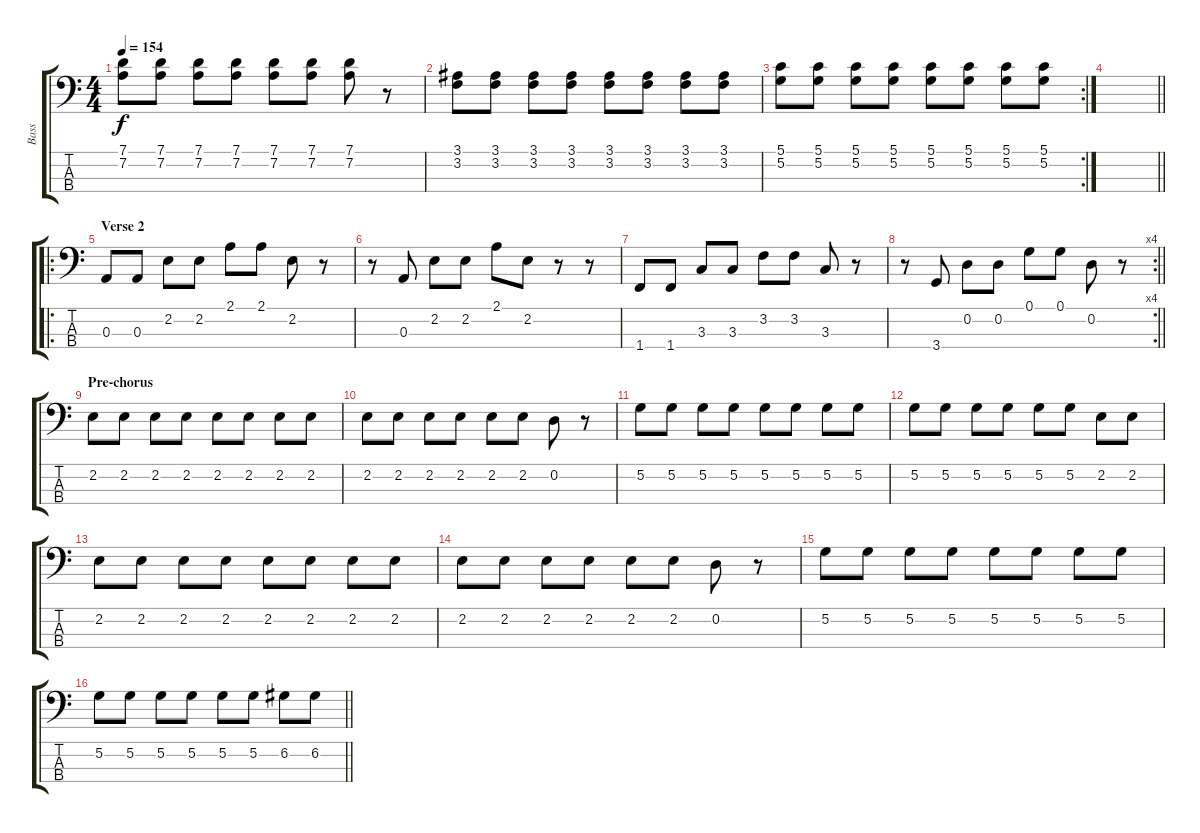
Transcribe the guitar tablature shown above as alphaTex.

\track ("Bass" "Bass") {instrument electricbasspick}
\staff {score tabs}
\tuning (G2 D2 A1 E1) {hide}
\ts (4 4)
\tempo 154
\clef f4
\ks c
(7.1 7.2).8{dy f} (7.1 7.2).8 (7.1 7.2).8 (7.1 7.2).8 (7.1 7.2).8 (7.1 7.2).8 (7.1 7.2).8 r.8 |
(3.1 3.2).8 (3.1 3.2).8 (3.1 3.2).8 (3.1 3.2).8 (3.1 3.2).8 (3.1 3.2).8 (3.1 3.2).8 (3.1 3.2).8 |
\rc 2
(5.1 5.2).8 (5.1 5.2).8 (5.1 5.2).8 (5.1 5.2).8 (5.1 5.2).8 (5.1 5.2).8 (5.1 5.2).8 (5.1 5.2).8 |
\barLineRight lightlight
|
\ro
\section ("" "Verse 2")
0.3.8 0.3.8 2.2.8 2.2.8 2.1.8 2.1.8 2.2.8 r.8 |
r.8 0.3.8 2.2.8 2.2.8 2.1.8 2.2.8 r.8 r.8 |
1.4.8 1.4.8 3.3.8 3.3.8 3.2.8 3.2.8 3.3.8 r.8 |
\rc 4
\barLineRight lightlight
r.8 3.4.8 0.2.8 0.2.8 0.1.8 0.1.8 0.2.8 r.8 |
\section ("" "Pre-chorus")
2.2.8 2.2.8 2.2.8 2.2.8 2.2.8 2.2.8 2.2.8 2.2.8 |
2.2.8 2.2.8 2.2.8 2.2.8 2.2.8 2.2.8 0.2.8 r.8 |
5.2.8 5.2.8 5.2.8 5.2.8 5.2.8 5.2.8 5.2.8 5.2.8 |
5.2.8 5.2.8 5.2.8 5.2.8 5.2.8 5.2.8 2.2.8 2.2.8 |
2.2.8 2.2.8 2.2.8 2.2.8 2.2.8 2.2.8 2.2.8 2.2.8 |
2.2.8 2.2.8 2.2.8 2.2.8 2.2.8 2.2.8 0.2.8 r.8 |
5.2.8 5.2.8 5.2.8 5.2.8 5.2.8 5.2.8 5.2.8 5.2.8 |
\barLineRight lightlight
5.2.8 5.2.8 5.2.8 5.2.8 5.2.8 5.2.8 6.2.8 6.2.8
